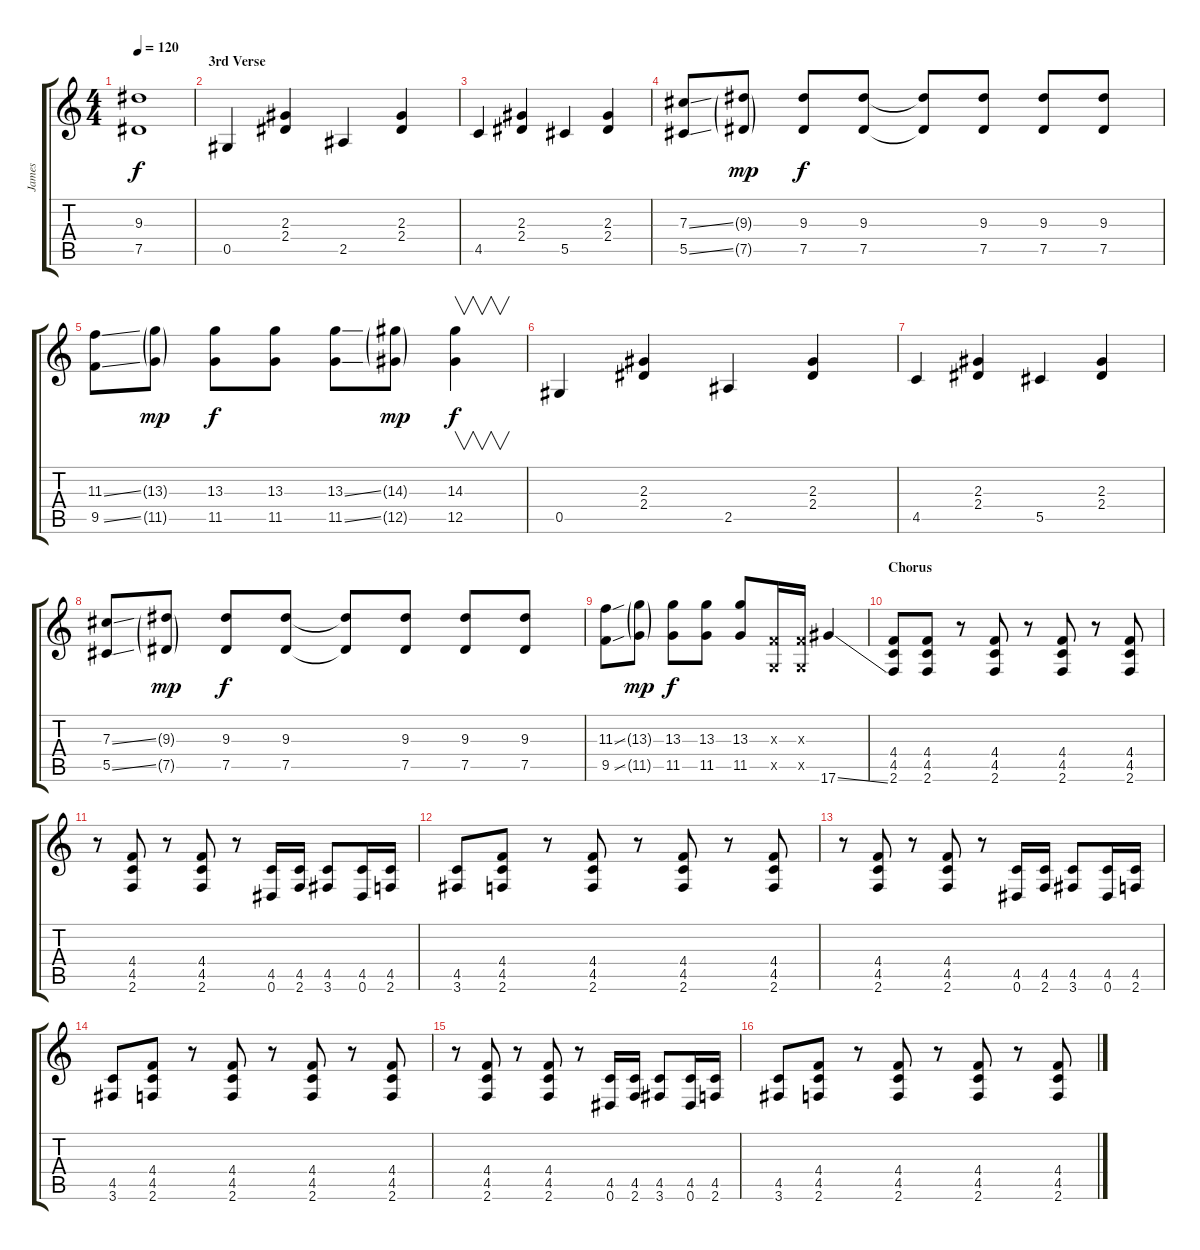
\track ("James" "James") {instrument distortionguitar}
\staff {score tabs}
\tuning (Eb4 Bb3 Gb3 Db3 Ab2 Eb2) {hide}
\ts (4 4)
\tempo 120
\clef g2
\ks c
(9.3{t} 7.5{t}).1{dy f} |
\section ("" "3rd Verse")
0.5.4 (2.3 2.4).4 2.5.4 (2.3 2.4).4 |
4.5.4 (2.3 2.4).4 5.5.4 (2.3 2.4).4 |
(7.3{ss} 5.5{ss}).8 (9.3{g} 7.5{g}).8{dy mp} (9.3 7.5).8{dy f} (9.3 7.5).8 (9.3{t} 7.5{t}).8 (9.3 7.5).8 (9.3 7.5).8 (9.3 7.5).8 |
(11.3{ss} 9.5{ss}).8 (13.3{g} 11.5{g}).8{dy mp} (13.3 11.5).8{dy f} (13.3 11.5).8 (13.3{ss} 11.5{ss}).8 (14.3{g} 12.5{g}).8{dy mp} (14.3 12.5).4{v dy f} |
0.5.4 (2.3 2.4).4 2.5.4 (2.3 2.4).4 |
4.5.4 (2.3 2.4).4 5.5.4 (2.3 2.4).4 |
(7.3{ss} 5.5{ss}).8 (9.3{g} 7.5{g}).8{dy mp} (9.3 7.5).8{dy f} (9.3 7.5).8 (9.3{t} 7.5{t}).8 (9.3 7.5).8 (9.3 7.5).8 (9.3 7.5).8 |
(11.3{ss} 9.5{ss}).8 (13.3{g} 11.5{g}).8{dy mp} (13.3 11.5).8{dy f} (13.3 11.5).8 (13.3 11.5).8 (-1.3{x} -1.5{x}).16 (-1.3{x} -1.5{x}).16 17.6{ss}.4 |
\section ("" "Chorus")
(4.4 4.5 2.6).8 (4.4 4.5 2.6).8 r.8 (4.4 4.5 2.6).8 r.8 (4.4 4.5 2.6).8 r.8 (4.4 4.5 2.6).8 |
r.8 (4.4 4.5 2.6).8 r.8 (4.4 4.5 2.6).8 r.8 (4.5 0.6).16 (4.5 2.6).16 (4.5 3.6).8 (4.5 0.6).16 (4.5 2.6).16 |
(4.5 3.6).8 (4.4 4.5 2.6).8 r.8 (4.4 4.5 2.6).8 r.8 (4.4 4.5 2.6).8 r.8 (4.4 4.5 2.6).8 |
r.8 (4.4 4.5 2.6).8 r.8 (4.4 4.5 2.6).8 r.8 (4.5 0.6).16 (4.5 2.6).16 (4.5 3.6).8 (4.5 0.6).16 (4.5 2.6).16 |
(4.5 3.6).8 (4.4 4.5 2.6).8 r.8 (4.4 4.5 2.6).8 r.8 (4.4 4.5 2.6).8 r.8 (4.4 4.5 2.6).8 |
r.8 (4.4 4.5 2.6).8 r.8 (4.4 4.5 2.6).8 r.8 (4.5 0.6).16 (4.5 2.6).16 (4.5 3.6).8 (4.5 0.6).16 (4.5 2.6).16 |
(4.5 3.6).8 (4.4 4.5 2.6).8 r.8 (4.4 4.5 2.6).8 r.8 (4.4 4.5 2.6).8 r.8 (4.4 4.5 2.6).8
